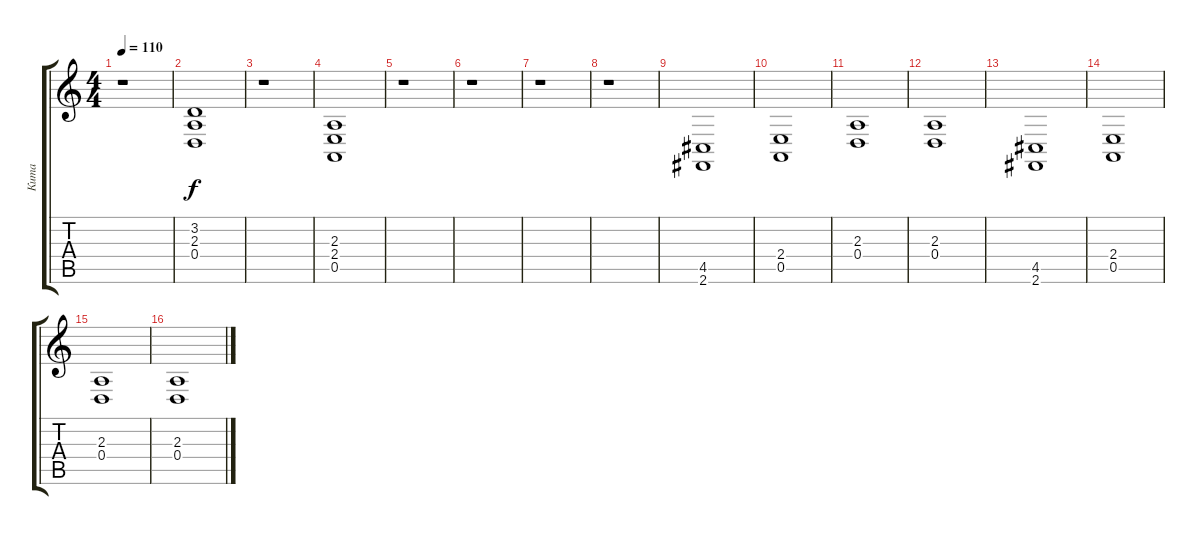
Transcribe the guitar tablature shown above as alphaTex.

\track ("Кита" "Кита") {instrument acousticgrandpiano}
\staff {score tabs}
\tuning (E4 B3 G3 D3 A2 E2) {hide}
\ts (4 4)
\tempo 110
\clef g2
\ks c
r.1{dy f} |
(3.2 2.3 0.4).1 |
r.1 |
(2.3 2.4 0.5).1 |
r.1 |
r.1 |
r.1 |
r.1 |
(4.5 2.6).1 |
(2.4 0.5).1 |
(2.3 0.4).1 |
(2.3 0.4).1 |
(4.5 2.6).1 |
(2.4 0.5).1 |
(2.3 0.4).1 |
(2.3 0.4).1
